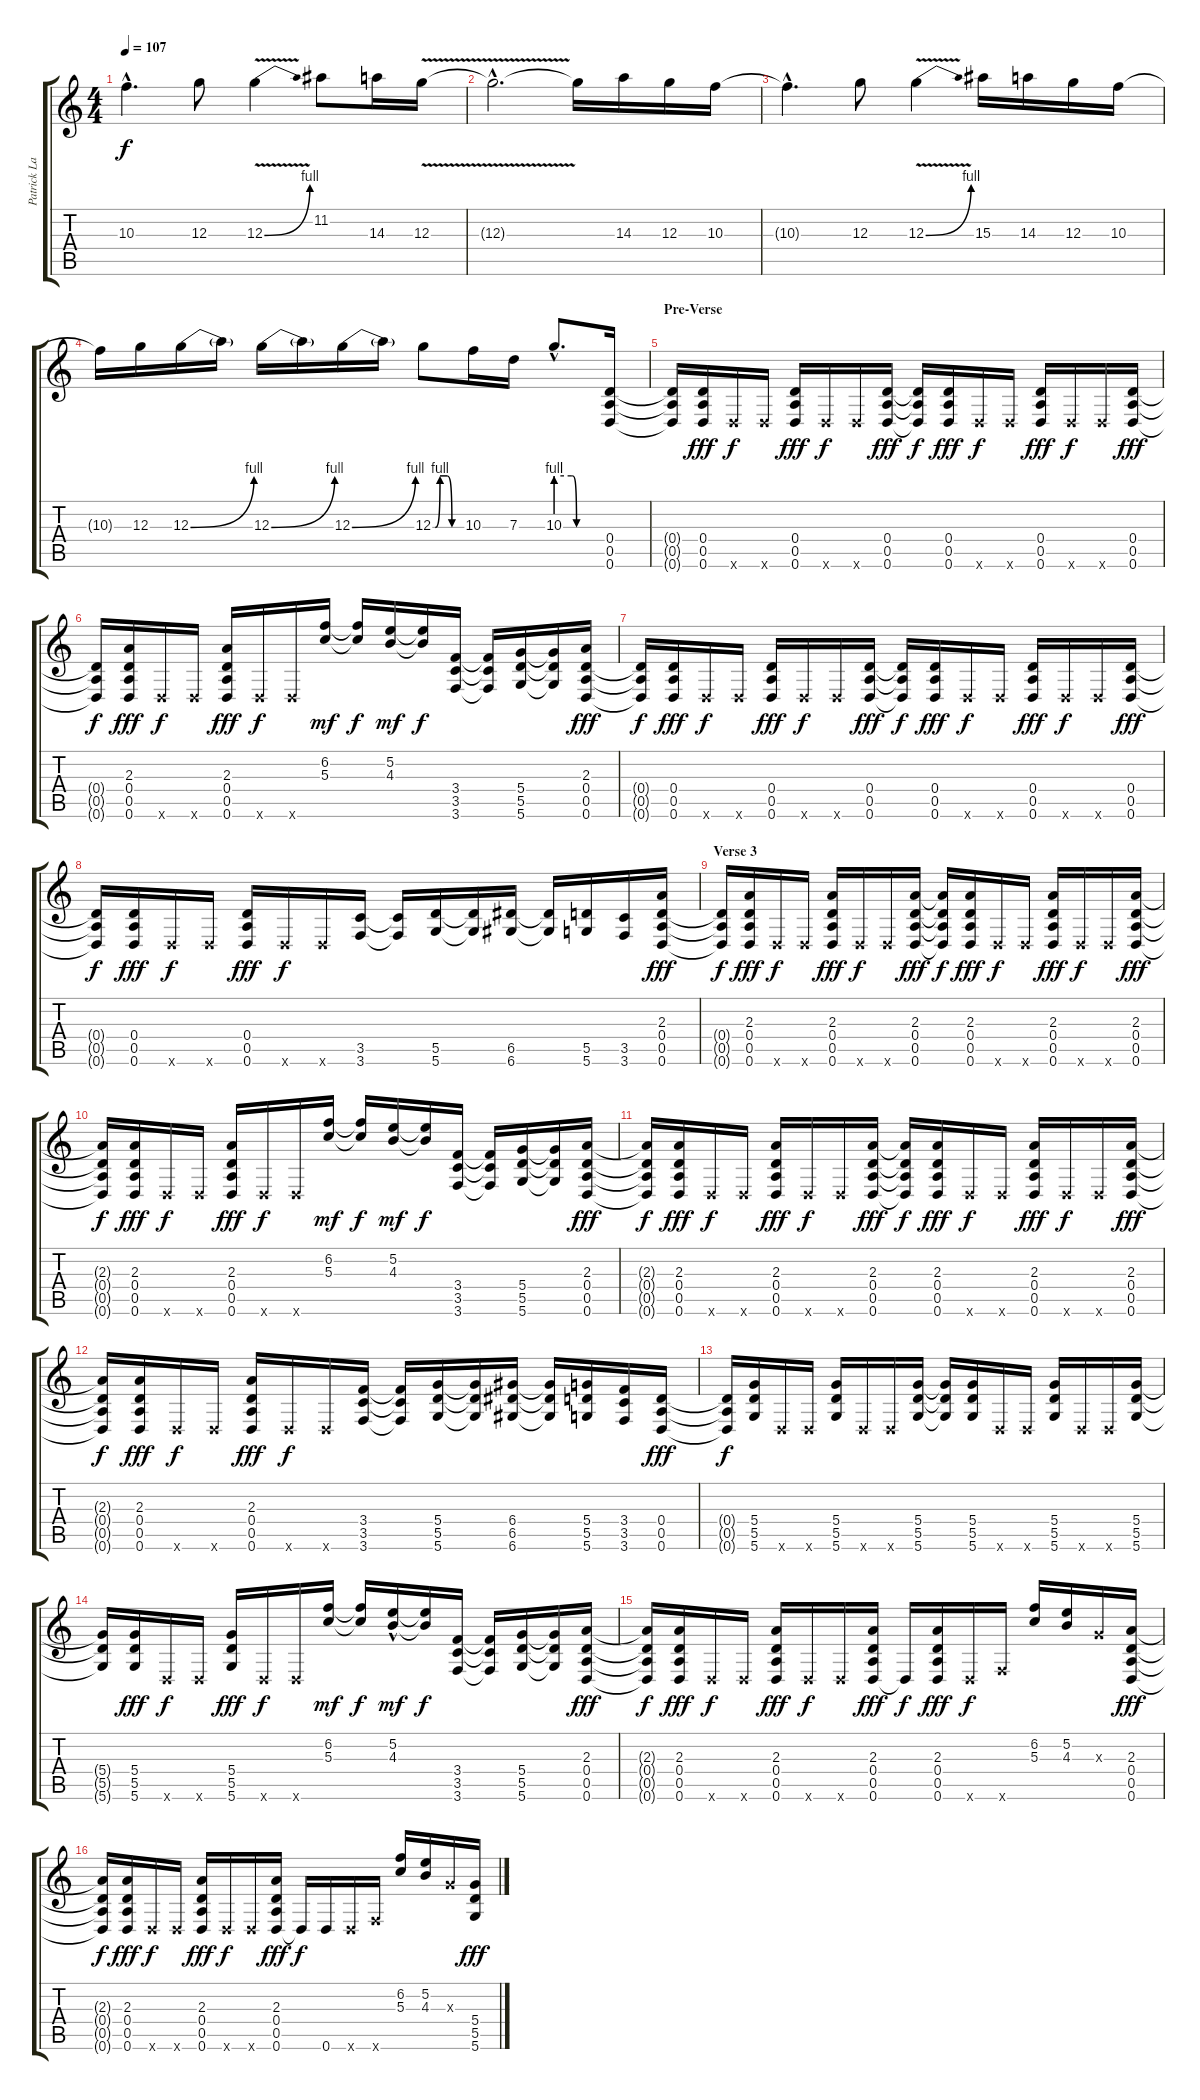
\track ("Patrick Lachman" "Patrick La") {instrument distortionguitar}
\staff {score tabs}
\tuning (E4 B3 G3 D3 A2 D2) {hide}
\ts (4 4)
\tempo 107
\clef g2
\ks c
10.3{hac t}.4{d dy f} 12.3.8 12.3{be (bend 0 0 60 4) v}.4 11.2.8 14.3.16 12.3{v}.16 |
12.3{hac t}.2{d} 12.3{t}.16 14.3.16 12.3.16 10.3.16 |
10.3{hac t}.4{d} 12.3.8 12.3{be (bend 0 0 60 4) v}.4 15.3.16 14.3.16 12.3.16 10.3.16 |
10.3{t}.16 12.3.16 12.3{be (bend 0 0 60 4)}.16 12.3{t}.16 12.3{be (bend 0 0 60 4)}.16 12.3{t}.16 12.3{be (bend 0 0 60 4)}.16 12.3{t}.16 12.3{be (custom 0 0 5 0 15 4 30 4 40 0 45 0 60 0)}.8 10.3.16 7.3.16 10.3{be (custom 0 4 20 4 22 4 27 0 29 0 40 0 60 0) hac}.8{d} (0.4 0.5 0.6).16 |
\section ("" "Pre-Verse")
(0.4{t} 0.5{t} 0.6{t}).16 (0.4 0.5 0.6).16{dy fff} 0.6{x}.16{dy f} 0.6{x}.16 (0.4 0.5 0.6).16{dy fff} 0.6{x}.16{dy f} 0.6{x}.16 (0.4 0.5 0.6).16{dy fff} (0.4{t} 0.5{t} 0.6{t}).16{dy f} (0.4 0.5 0.6).16{dy fff} 0.6{x}.16{dy f} 0.6{x}.16 (0.4 0.5 0.6).16{dy fff} 0.6{x}.16{dy f} 0.6{x}.16 (0.4 0.5 0.6).16{dy fff} |
(0.4{t} 0.5{t} 0.6{t}).16{dy f} (2.3 0.4 0.5 0.6).16{dy fff} 0.6{x}.16{dy f} 0.6{x}.16 (2.3 0.4 0.5 0.6).16{dy fff} 0.6{x}.16{dy f} 0.6{x}.16 (6.2 5.3).16{dy mf} (6.2{t} 5.3{t}).16{dy f} (5.2 4.3).16{dy mf} (5.2{t} 4.3{t}).16{dy f} (3.4 3.5 3.6).16 (3.4{t} 3.5{t} 3.6{t}).16 (5.4 5.5 5.6).16 (5.4{t} 5.5{t} 5.6{t}).16 (2.3 0.4 0.5 0.6).16{dy fff} |
(0.4{t} 0.5{t} 0.6{t}).16{dy f} (0.4 0.5 0.6).16{dy fff} 0.6{x}.16{dy f} 0.6{x}.16 (0.4 0.5 0.6).16{dy fff} 0.6{x}.16{dy f} 0.6{x}.16 (0.4 0.5 0.6).16{dy fff} (0.4{t} 0.5{t} 0.6{t}).16{dy f} (0.4 0.5 0.6).16{dy fff} 0.6{x}.16{dy f} 0.6{x}.16 (0.4 0.5 0.6).16{dy fff} 0.6{x}.16{dy f} 0.6{x}.16 (0.4 0.5 0.6).16{dy fff} |
(0.4{t} 0.5{t} 0.6{t}).16{dy f} (0.4 0.5 0.6).16{dy fff} 0.6{x}.16{dy f} 0.6{x}.16 (0.4 0.5 0.6).16{dy fff} 0.6{x}.16{dy f} 0.6{x}.16 (3.5 3.6).16 (3.5{t} 3.6{t}).16 (5.5 5.6).16 (5.5{t} 5.6{t}).16 (6.5 6.6).16 (6.5{t} 6.6{t}).16 (5.5 5.6).16 (3.5 3.6).16 (2.3 0.4 0.5 0.6).16{dy fff} |
\section ("" "Verse 3")
(0.4{t} 0.5{t} 0.6{t}).16{dy f} (2.3 0.4 0.5 0.6).16{dy fff} 0.6{x}.16{dy f} 0.6{x}.16 (2.3 0.4 0.5 0.6).16{dy fff} 0.6{x}.16{dy f} 0.6{x}.16 (2.3 0.4 0.5 0.6).16{dy fff} (2.3{t} 0.4{t} 0.5{t} 0.6{t}).16{dy f} (2.3 0.4 0.5 0.6).16{dy fff} 0.6{x}.16{dy f} 0.6{x}.16 (2.3 0.4 0.5 0.6).16{dy fff} 0.6{x}.16{dy f} 0.6{x}.16 (2.3 0.4 0.5 0.6).16{dy fff} |
(2.3{t} 0.4{t} 0.5{t} 0.6{t}).16{dy f} (2.3 0.4 0.5 0.6).16{dy fff} 0.6{x}.16{dy f} 0.6{x}.16 (2.3 0.4 0.5 0.6).16{dy fff} 0.6{x}.16{dy f} 0.6{x}.16 (6.2 5.3).16{dy mf} (6.2{t} 5.3{t}).16{dy f} (5.2 4.3).16{dy mf} (5.2{t} 4.3{t}).16{dy f} (3.4 3.5 3.6).16 (3.4{t} 3.5{t} 3.6{t}).16 (5.4 5.5 5.6).16 (5.4{t} 5.5{t} 5.6{t}).16 (2.3 0.4 0.5 0.6).16{dy fff} |
(2.3{t} 0.4{t} 0.5{t} 0.6{t}).16{dy f} (2.3 0.4 0.5 0.6).16{dy fff} 0.6{x}.16{dy f} 0.6{x}.16 (2.3 0.4 0.5 0.6).16{dy fff} 0.6{x}.16{dy f} 0.6{x}.16 (2.3 0.4 0.5 0.6).16{dy fff} (2.3{t} 0.4{t} 0.5{t} 0.6{t}).16{dy f} (2.3 0.4 0.5 0.6).16{dy fff} 0.6{x}.16{dy f} 0.6{x}.16 (2.3 0.4 0.5 0.6).16{dy fff} 0.6{x}.16{dy f} 0.6{x}.16 (2.3 0.4 0.5 0.6).16{dy fff} |
(2.3{t} 0.4{t} 0.5{t} 0.6{t}).16{dy f} (2.3 0.4 0.5 0.6).16{dy fff} 0.6{x}.16{dy f} 0.6{x}.16 (2.3 0.4 0.5 0.6).16{dy fff} 0.6{x}.16{dy f} 0.6{x}.16 (3.4 3.5 3.6).16 (3.4{t} 3.5{t} 3.6{t}).16 (5.4 5.5 5.6).16 (5.4{t} 5.5{t} 5.6{t}).16 (6.4 6.5 6.6).16 (6.4{t} 6.5{t} 6.6{t}).16 (5.4 5.5 5.6).16 (3.4 3.5 3.6).16 (0.4 0.5 0.6).16{dy fff} |
(0.4{t} 0.5{t} 0.6{t}).16{dy f} (5.4 5.5 5.6).16 0.6{x}.16 0.6{x}.16 (5.4 5.5 5.6).16 0.6{x}.16 0.6{x}.16 (5.4 5.5 5.6).16 (5.4{t} 5.5{t} 5.6{t}).16 (5.4 5.5 5.6).16 0.6{x}.16 0.6{x}.16 (5.4 5.5 5.6).16 0.6{x}.16 0.6{x}.16 (5.4 5.5 5.6).16 |
(5.4{t} 5.5{t} 5.6{t}).16 (5.4 5.5 5.6).16{dy fff} 0.6{x}.16{dy f} 0.6{x}.16 (5.4 5.5 5.6).16{dy fff} 0.6{x}.16{dy f} 0.6{x}.16 (6.2 5.3).16{dy mf} (6.2{t} 5.3{t}).16{dy f} (5.2{hac} 4.3).16{dy mf} (5.2{t} 4.3{t}).16{dy f} (3.4 3.5 3.6).16 (3.4{t} 3.5{t} 3.6{t}).16 (5.4 5.5 5.6).16 (5.4{t} 5.5{t} 5.6{t}).16 (2.3 0.4 0.5 0.6).16{dy fff} |
(2.3{t} 0.4{t} 0.5{t} 0.6{t}).16{dy f} (2.3 0.4 0.5 0.6).16{dy fff} 0.6{x}.16{dy f} 0.6{x}.16 (2.3 0.4 0.5 0.6).16{dy fff} 0.6{x}.16{dy f} 0.6{x}.16 (2.3 0.4 0.5 0.6).16{dy fff} 0.6{t}.16{dy f} (2.3 0.4 0.5 0.6).16{dy fff} 0.6{x}.16{dy f} 3.6{x}.16 (6.2 5.3).16 (5.2 4.3).16 0.3{x}.16 (2.3 0.4 0.5 0.6).16{dy fff} |
(2.3{t} 0.4{t} 0.5{t} 0.6{t}).16{dy f} (2.3 0.4 0.5 0.6).16{dy fff} 0.6{x}.16{dy f} 0.6{x}.16 (2.3 0.4 0.5 0.6).16{dy fff} 0.6{x}.16{dy f} 0.6{x}.16 (2.3 0.4 0.5 0.6).16{dy fff} 0.6{t}.16{dy f} 0.6.16 0.6{x}.16 3.6{x}.16 (6.2 5.3).16 (5.2 4.3).16 0.3{x}.16 (5.4 5.5 5.6).16{dy fff}
